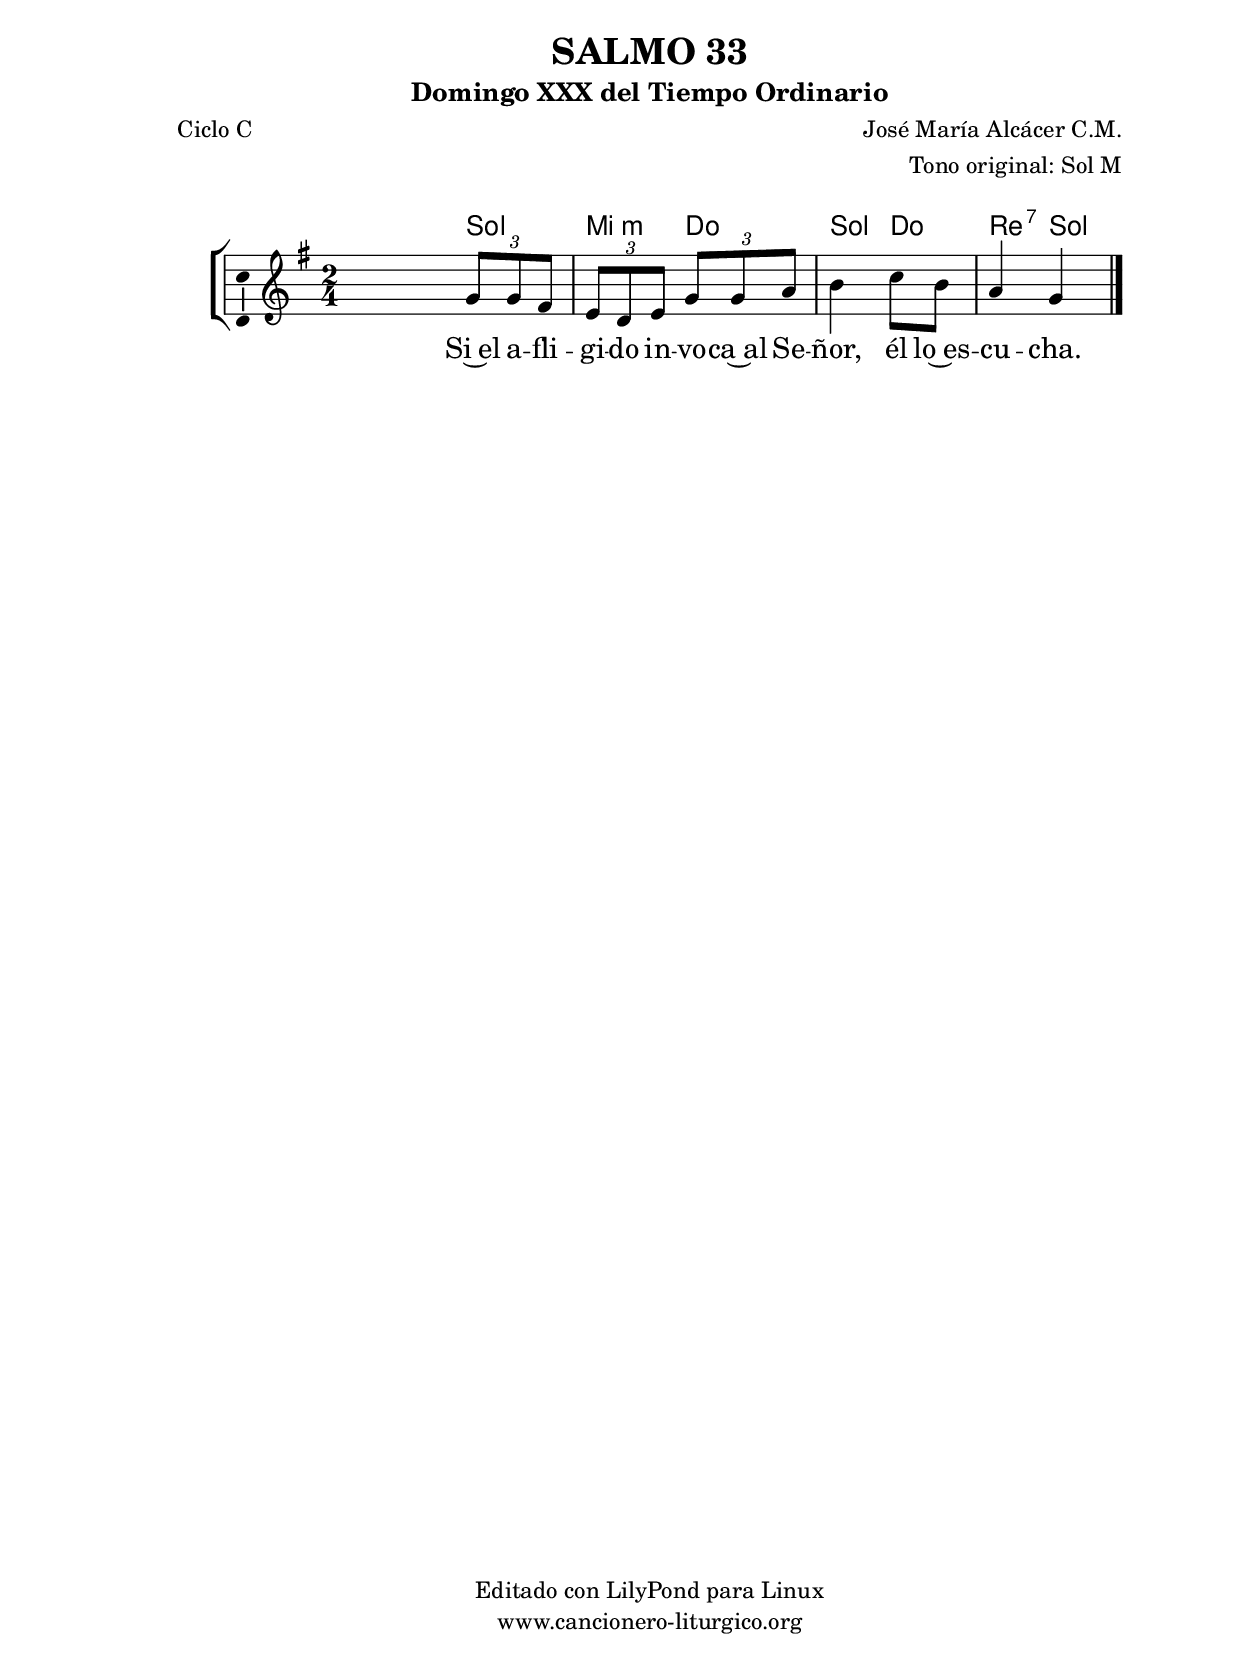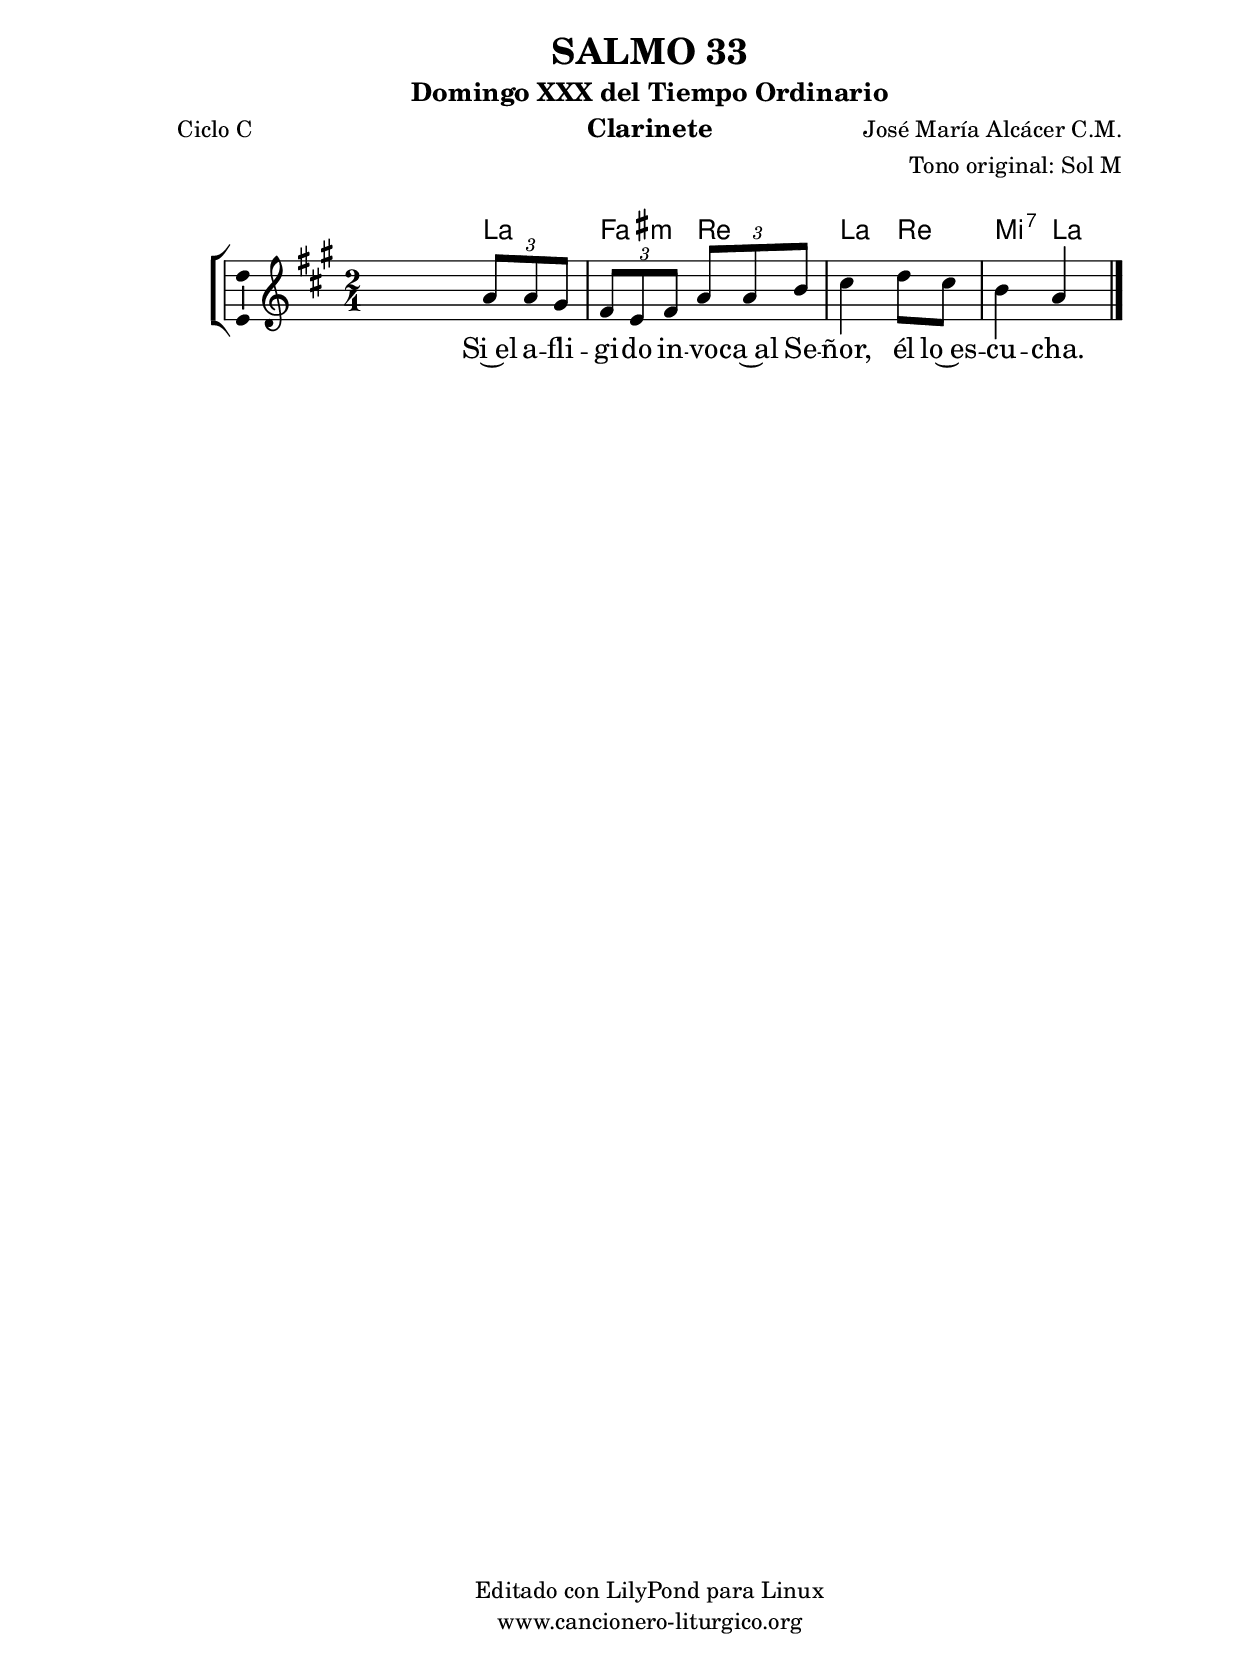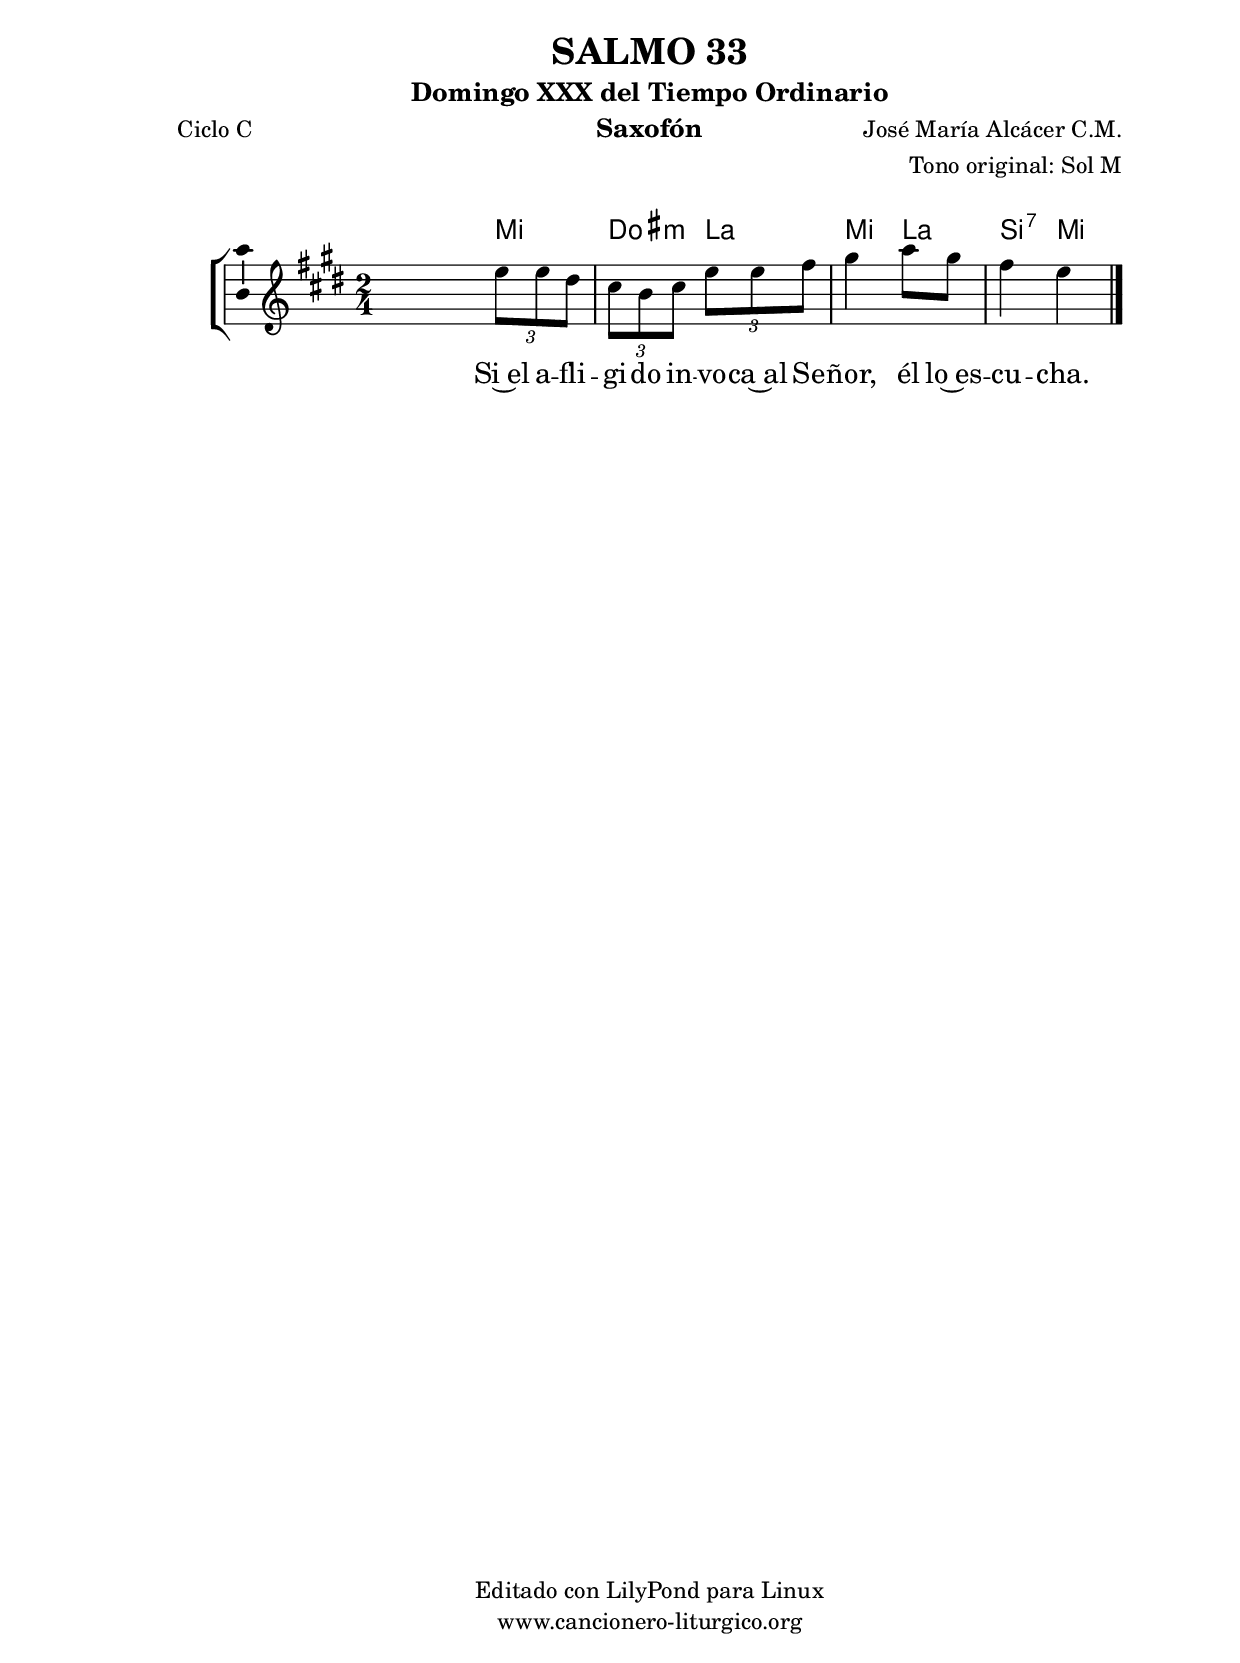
%
%para convertir .midi en .wav:
%timidity filename.midi -Ow -o finename.wav
%
%
%Para convertir de .wav a .mp3:
%lame -h -m j filename.wav
%
%
%para escuchar el midi:
%timidity nombrefichero.midi
%


%versión de lilypond para la que se ha escrito esta partitura:
\version "2.16.0"

	%Tamaño papel
	#(set-default-paper-size "a4")
	%Tamaño partitura
	#(set-global-staff-size 20)
	%No responde al pulsar sobre una nota
	#(ly:set-option 'point-and-click #f)

%parámetros del encabezamiento:
\header {
	title = "SALMO 33"
	subtitle = "Domingo XXX del Tiempo Ordinario"
	composer = "José María Alcácer C.M."
	poet = "Ciclo C"
	meter = ""
	arranger = "Tono original: Sol M"
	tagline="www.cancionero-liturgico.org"
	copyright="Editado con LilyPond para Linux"
	tiempo = "Ordinario"
	usos = "Salmo"
	letra = "Si el afligido invoca al Señor, él lo escucha."
	}

%parámetros asociados al papel:
\paper  {
	oddHeaderMarkup = \markup {\fill-line { \on-the-fly #not-first-page \fromproperty #'header:title \on-the-fly #not-first-page \fromproperty #'header:composer }}
	evenHeaderMarkup = \markup {\fill-line { \fromproperty #'header:composer \fromproperty #'header:title }}
	#(set-paper-size "a4")
	print-page-number = ##f
	first-page-number = 1
	print-first-page-number = ##f
%	head-separation = 3.0 \cm
	top-margin = 2.0 \cm
	bottom-margin = 0.5\cm
%%%	bottom-margin = -1.0\cm
	left-margin = 3.0 \cm
	line-width = 16.0 \cm 
	indent = 8\mm
	interscoreline = 2.\mm
	between-system-space = 15\mm
%	para que las partituras no llenen la hoja:
	ragged-bottom = ##t
%	idem para la última hoja:
	ragged-last-bottom = ##f
%	para que las partituras llenen el ancho del papel:
	ragged-last = ##f
	after-title-space = 2.5 \cm
%page-count=1
%system-count=8

	%Flexible Vertical Spacing
%	markup-markup-spacing =
%	#'((basic-distance . 15) (minimum-distance . 15) (padding . 3))
	markup-system-spacing =
	#'((basic-distance . 15) (minimum-distance . 15) (padding . 3))
	system-system-spacing =
	#'((basic-distance . 15) (minimum-distance . 15) (padding . 3))
	score-system-spacing =
	#'((basic-distance . 15) (minimum-distance . 15) (padding . 5))
%	top-system-spacing = % header
%	#'((basic-distance . 8) (minimum-distance . 0) (padding . 3))
%	top-markup-spacing =
%	#'((basic-distance . 20) (minimum-distance . 20) (padding . 3))
	last-bottom-spacing = % footer
	#'((basic-distance . 5) (minimum-distance . 5) (padding . 3))
%	score-markup-spacing =
%	#'((basic-distance . 16) (minimum-distance . 13) (padding . 3))

	}


%parámetros que afectan a toda la partitura:
global =  {
	%clave de sol (G):
	\clef G
	%armadura:
%%%	\transpose fis e
	\key g \major
	\tempo 4=60
	\set Score.tempoHideNote = ##t
	}


acordes = {
	\italianChords
	\chordmode {
%%%	\transpose fis e
{

s4 g
e:m c
g c
d:7 g

	}
	}
}

melodia = 
%%%	\transpose fis e
{
	\relative c''{

\time 2/4
s4 \times 2/3 {g8 g fis}
\times 2/3 {e d e} \times 2/3 {g g a}
b4 c8 b
a4 g

	\bar "|."
	}
	}


texto = \lyricmode {
Si~el a -- fli -- gi -- do in -- vo -- ca~al Se -- ñor, él lo~es -- cu -- cha.
	}


acordesStaff = \context ChordNames = acordesStaff <<
	\set chordChanges = ##t
	\acordes
	>>


vozStaff = \context Voice = vozStaff
\with {\consists "Ambitus_engraver"}
<<
%	\set Staff.instrumentName = ""
%	\set Staff.shortInstrumentName = ""
%	\set Staff.midiInstrument = #"clarinet"
%	\set Staff.midiInstrument = #"cello"
%	\set Staff.midiInstrument = #"flute"
	\set Staff.midiInstrument = #"electric guitar (jazz)"
%	\set Staff.midiInstrument = #"english horn"
%	\set Staff.midiInstrument = #"violin"
%	\set Staff.midiInstrument = #"glockenspiel"
	\set Staff.midiMinimumVolume = #0.7
	\set Staff.midiMaximumVolume = #0.9
	\global
	\melodia
	>>


textoStaff = \context Lyrics = textoStaff <<
	\lyricsto vozStaff \texto
	>>

\book {
	\score {
		\context ChoirStaff {
			\override StaffGroup.SystemStartBracket #'collapse-height = #1
			\override Score.SystemStartBar #'collapse-height = #1
			<<
			\acordesStaff
			\vozStaff
			\textoStaff
			>>
			}
		\layout {
	    		\context {
				\Lyrics
				\override LyricText #'font-size = #2
				}
	   		 \context {
				\Score
				%fontSize = #3
				\override StaffSymbol #'staff-space = #(magstep +3)
				%\override Beam #'thickness = #0.55
				%\override SpacingSpanner #'spacing-increment = #1.0
				%\override Slur #'height-limit = #1.5
				}
			}
		}
	\score {
		\unfoldRepeats
		\context ChoirStaff {
			<<
			\acordesStaff
			\vozStaff
			>>
			}
		\midi {
	  		\context {
	  			\Score
				tempoWholesPerMinute = #(ly:make-moment 70 4)
				}
			}
		}
	}

%Partitura para clarinete
#(define output-suffix "C")
\book {
	\header{
		instrument = "Clarinete"
		}
	\score {
		\context ChoirStaff {
			\override StaffGroup.SystemStartBracket #'collapse-height = #1
			\override Score.SystemStartBar #'collapse-height = #1
\transpose c d
			<<
			\acordesStaff
			\vozStaff
			\textoStaff
			>>
			}
		\layout {
	    		\context {
				\Lyrics
				\override LyricText #'font-size = #2
				}
	   		 \context {
				\Score
				%fontSize = #3
				\override StaffSymbol #'staff-space = #(magstep +3)
				%\override Beam #'thickness = #0.55
				%\override SpacingSpanner #'spacing-increment = #1.0
				%\override Slur #'height-limit = #1.5
				}
			}
		}
	}

%Partitura para saxofón
#(define output-suffix "S")
\book {
	\header{
		instrument = "Saxofón"
		}
	\score {
		\context ChoirStaff {
			\override StaffGroup.SystemStartBracket #'collapse-height = #1
			\override Score.SystemStartBar #'collapse-height = #1
\transpose c a
			<<
			\acordesStaff
			\vozStaff
			\textoStaff
			>>
			}
		\layout {
	    		\context {
				\Lyrics
				\override LyricText #'font-size = #2
				}
	   		 \context {
				\Score
				%fontSize = #3
				\override StaffSymbol #'staff-space = #(magstep +3)
				%\override Beam #'thickness = #0.55
				%\override SpacingSpanner #'spacing-increment = #1.0
				%\override Slur #'height-limit = #1.5
				}
			}
		}
	}

